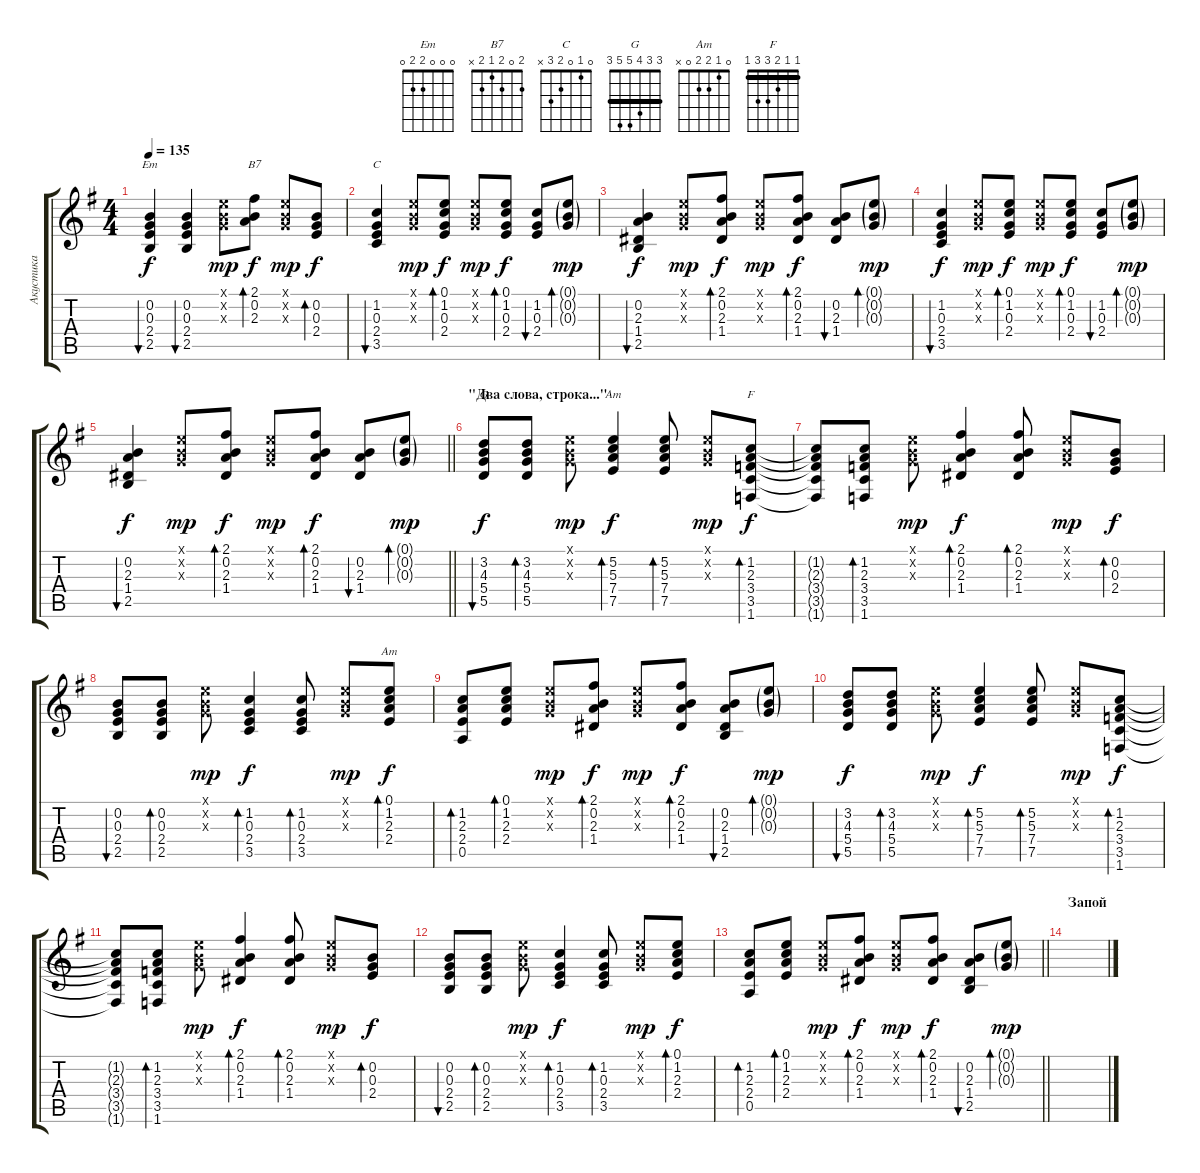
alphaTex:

\track ("Акустика" "Акустика") {instrument acousticguitarsteel}
\staff {score tabs}
\tuning (E4 B3 G3 D3 A2 E2) {hide}
\chord ("Em" 0 0 0 2 2 0)
\chord ("B7" 2 0 2 1 2 x)
\chord ("C" 0 1 0 2 3 x)
\chord ("G" 3 3 4 5 5 3) {barre 3}
\chord ("Am" 5 5 5 7 7 5) {firstfret 5 barre 5}
\chord ("F" 1 1 2 3 3 1) {barre 1}
\chord ("Am" 0 1 2 2 0 x)
\ts (4 4)
\tempo 135
\clef g2
\ks eminor
(0.2 0.3 2.4 2.5).4{bu 60 ch "Em" dy f} (0.2 0.3 2.4 2.5).4{bu 30} (0.1{x} 0.2{x} 0.3{x}).8{dy mp} (2.1 0.2 2.3).8{bd 30 ch "B7" dy f} (0.1{x} 0.2{x} 0.3{x}).8{dy mp} (0.2 0.3 2.4).8{bd 30 dy f} |
(1.2 0.3 2.4 3.5).4{bu 30 ch "C"} (0.1{x} 0.2{x} 0.3{x}).8{dy mp} (0.1 1.2 0.3 2.4).8{bd 30 dy f} (0.1{x} 0.2{x} 0.3{x}).8{dy mp} (0.1 1.2 0.3 2.4).8{bd 30 dy f} (1.2 0.3 2.4).8{bu 30} (0.1{g} 0.2{g} 0.3{g}).8{bd 30 dy mp} |
(0.2 2.3 1.4 2.5).4{bu 30 dy f} (0.1{x} 0.2{x} 0.3{x}).8{dy mp} (2.1 0.2 2.3 1.4).8{bd 30 dy f} (0.1{x} 0.2{x} 0.3{x}).8{dy mp} (2.1 0.2 2.3 1.4).8{bd 30 dy f} (0.2 2.3 1.4).8{bu 30} (0.1{g} 0.2{g} 0.3{g}).8{bd 30 dy mp} |
(1.2 0.3 2.4 3.5).4{bu 30 dy f} (0.1{x} 0.2{x} 0.3{x}).8{dy mp} (0.1 1.2 0.3 2.4).8{bd 30 dy f} (0.1{x} 0.2{x} 0.3{x}).8{dy mp} (0.1 1.2 0.3 2.4).8{bd 30 dy f} (1.2 0.3 2.4).8{bu 30} (0.1{g} 0.2{g} 0.3{g}).8{bd 30 dy mp} |
\barLineRight lightlight
(0.2 2.3 1.4 2.5).4{bu 30 dy f} (0.1{x} 0.2{x} 0.3{x}).8{dy mp} (2.1 0.2 2.3 1.4).8{bd 30 dy f} (0.1{x} 0.2{x} 0.3{x}).8{dy mp} (2.1 0.2 2.3 1.4).8{bd 30 dy f} (0.2 2.3 1.4).8{bu 30} (0.1{g} 0.2{g} 0.3{g}).8{bd 30 dy mp} |
\section ("" "\"Два слова, строка...\"")
(3.2 4.3 5.4 5.5).8{bu 30 ch "G" dy f} (3.2 4.3 5.4 5.5).8{bd 30} (0.1{x} 0.2{x} 0.3{x}).8{dy mp} (5.2 5.3 7.4 7.5).4{bd 30 ch "Am" dy f} (5.2 5.3 7.4 7.5).8{bd 30} (0.1{x} 0.2{x} 0.3{x}).8{dy mp} (1.2 2.3 3.4 3.5 1.6).8{bd 30 ch "F" dy f} |
(1.2{t} 2.3{t} 3.4{t} 3.5{t} 1.6{t}).8 (1.2 2.3 3.4 3.5 1.6).8{bd 30} (0.1{x} 0.2{x} 0.3{x}).8{dy mp} (2.1 0.2 2.3 1.4).4{bd 30 dy f} (2.1 0.2 2.3 1.4).8{bd 30} (0.1{x} 0.2{x} 0.3{x}).8{dy mp} (0.2 0.3 2.4).8{bd 30 dy f} |
(0.2 0.3 2.4 2.5).8{bu 30} (0.2 0.3 2.4 2.5).8{bd 30} (0.1{x} 0.2{x} 0.3{x}).8{dy mp} (1.2 0.3 2.4 3.5).4{bd 30 dy f} (1.2 0.3 2.4 3.5).8{bd 30} (0.1{x} 0.2{x} 0.3{x}).8{dy mp} (0.1 1.2 2.3 2.4).8{bd 30 ch "Am" dy f} |
(1.2 2.3 2.4 0.5).8{bd 30} (0.1 1.2 2.3 2.4).8{bd 30} (0.1{x} 0.2{x} 0.3{x}).8{dy mp} (2.1 0.2 2.3 1.4).8{bd 30 dy f} (0.1{x} 0.2{x} 0.3{x}).8{dy mp} (2.1 0.2 2.3 1.4).8{bd 30 dy f} (0.2 2.3 1.4 2.5).8{bu 30} (0.1{g} 0.2{g} 0.3{g}).8{bd 30 dy mp} |
(3.2 4.3 5.4 5.5).8{bu 30 dy f} (3.2 4.3 5.4 5.5).8{bd 30} (0.1{x} 0.2{x} 0.3{x}).8{dy mp} (5.2 5.3 7.4 7.5).4{bd 30 dy f} (5.2 5.3 7.4 7.5).8{bd 30} (0.1{x} 0.2{x} 0.3{x}).8{dy mp} (1.2 2.3 3.4 3.5 1.6).8{bd 30 dy f} |
(1.2{t} 2.3{t} 3.4{t} 3.5{t} 1.6{t}).8 (1.2 2.3 3.4 3.5 1.6).8{bd 30} (0.1{x} 0.2{x} 0.3{x}).8{dy mp} (2.1 0.2 2.3 1.4).4{bd 30 dy f} (2.1 0.2 2.3 1.4).8{bd 30} (0.1{x} 0.2{x} 0.3{x}).8{dy mp} (0.2 0.3 2.4).8{bd 30 dy f} |
(0.2 0.3 2.4 2.5).8{bu 30} (0.2 0.3 2.4 2.5).8{bd 30} (0.1{x} 0.2{x} 0.3{x}).8{dy mp} (1.2 0.3 2.4 3.5).4{bd 30 dy f} (1.2 0.3 2.4 3.5).8{bd 30} (0.1{x} 0.2{x} 0.3{x}).8{dy mp} (0.1 1.2 2.3 2.4).8{bd 30 dy f} |
\barLineRight lightlight
(1.2 2.3 2.4 0.5).8{bd 30} (0.1 1.2 2.3 2.4).8{bd 30} (0.1{x} 0.2{x} 0.3{x}).8{dy mp} (2.1 0.2 2.3 1.4).8{bd 30 dy f} (0.1{x} 0.2{x} 0.3{x}).8{dy mp} (2.1 0.2 2.3 1.4).8{bd 30 dy f} (0.2 2.3 1.4 2.5).8{bu 30} (0.1{g} 0.2{g} 0.3{g}).8{bd 30 dy mp} |
\section ("" "Запой")
